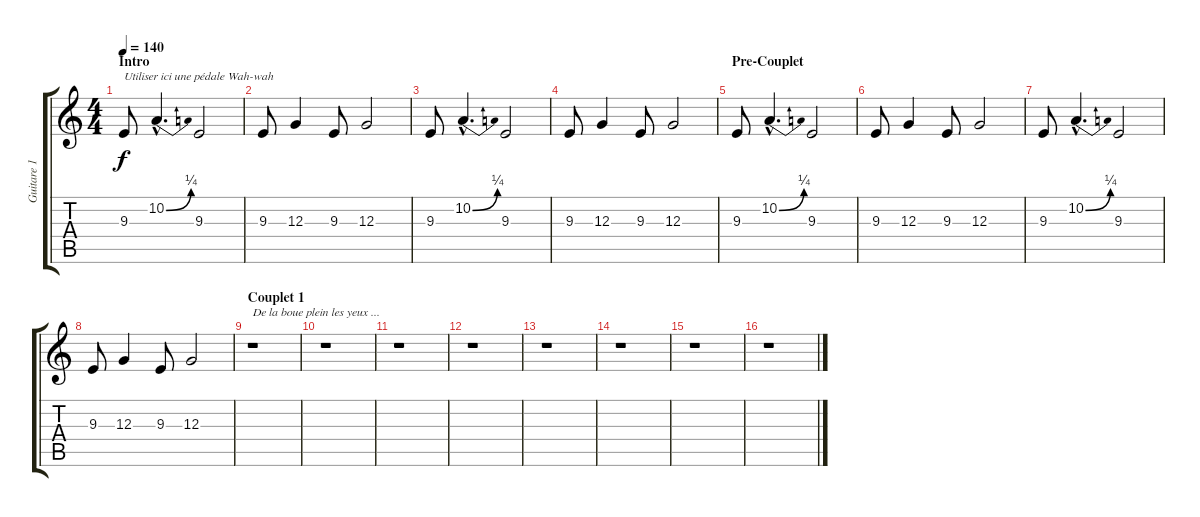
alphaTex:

\track ("Guitare 1 Wah-Wah" "Guitare 1 ") {instrument lead1square}
\staff {score tabs}
\tuning (E4 B3 G3 D3 A2 E2) {hide}
\ts (4 4)
\section ("" "Intro")
\tempo 140
\clef g2
\ks c
9.3.8{txt "Utiliser ici une pédale Wah-wah" dy f instrument lead1square} 10.2{be (bend 0 0 60 1) hac}.4{d} 9.3.2 |
9.3.8 12.3.4 9.3.8 12.3.2 |
9.3.8 10.2{be (bend 0 0 60 1) hac}.4{d} 9.3.2 |
9.3.8 12.3.4 9.3.8 12.3.2 |
\section ("" "Pre-Couplet")
9.3.8 10.2{be (bend 0 0 60 1) hac}.4{d} 9.3.2 |
9.3.8 12.3.4 9.3.8 12.3.2 |
9.3.8 10.2{be (bend 0 0 60 1) hac}.4{d} 9.3.2 |
9.3.8 12.3.4 9.3.8 12.3.2 |
\section ("" "Couplet 1")
r.1{txt "De la boue plein les yeux ..."} |
r.1 |
r.1 |
r.1 |
r.1 |
r.1 |
r.1 |
r.1
